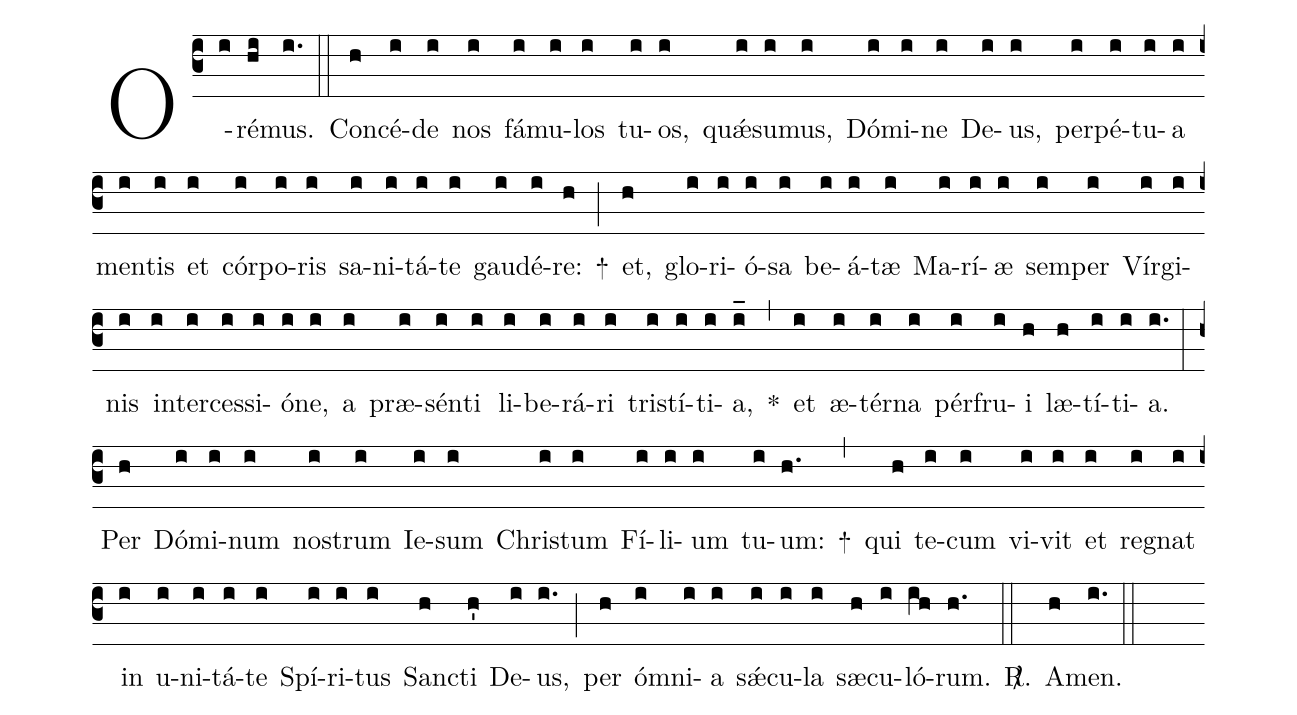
%%
(c3)
O(i)ré(hi)mus.(i.) (::)

Con(h)cé(i)de(i) nos(i) fá(i)mu(i)los(i) tu(i)os,(i) quǽ(i)su(i)mus,(i) Dó(i)mi(i)ne(i) De(i)us,(i) per(i)pé(i)tu(i)a(i) men(i)tis(i) et(i) cór(i)po(i)ris(i) sa(i)ni(i)tá(i)te(i) gau(i)dé(i)re:(h) +(;)
et,(h) glo(i)ri(i)ó(i)sa(i) be(i)á(i)tæ(i) Ma(i)rí(i)æ(i) sem(i)per(i) Vír(i)gi(i)nis(i) in(i)ter(i)ces(i)si(i)ó(i)ne,(i) a(i) præ(i)sén(i)ti(i) li(i)be(i)rá(i)ri(i) tris(i)tí(i)ti(i)a,(i_) *(,)
et(i) æ(i)tér(i)na(i) pér(i)fru(i)i(h) læ(h)tí(i)ti(i)a.(i.) (:)

Per(h) Dó(i)mi(i)num(i) nos(i)trum(i) Ie(i)sum(i) Chris(i)tum(i) Fí(i)li(i)um(i) tu(i)um:(h.) +(,)
qui(h) te(i)cum(i) vi(i)vit(i) et(i) reg(i)nat(i) in(i) u(i)ni(i)tá(i)te(i) Spí(i)ri(i)tus(i) San(h)cti(h') De(i)us,(i.) (;)
per(h) óm(i)ni(i)a(i) sǽ(i)cu(i)la(i) sæ(h)cu(i)ló(ih)rum.(h.) <sp>R/</sp>.(::)
A(h)men.(i.) (::)
